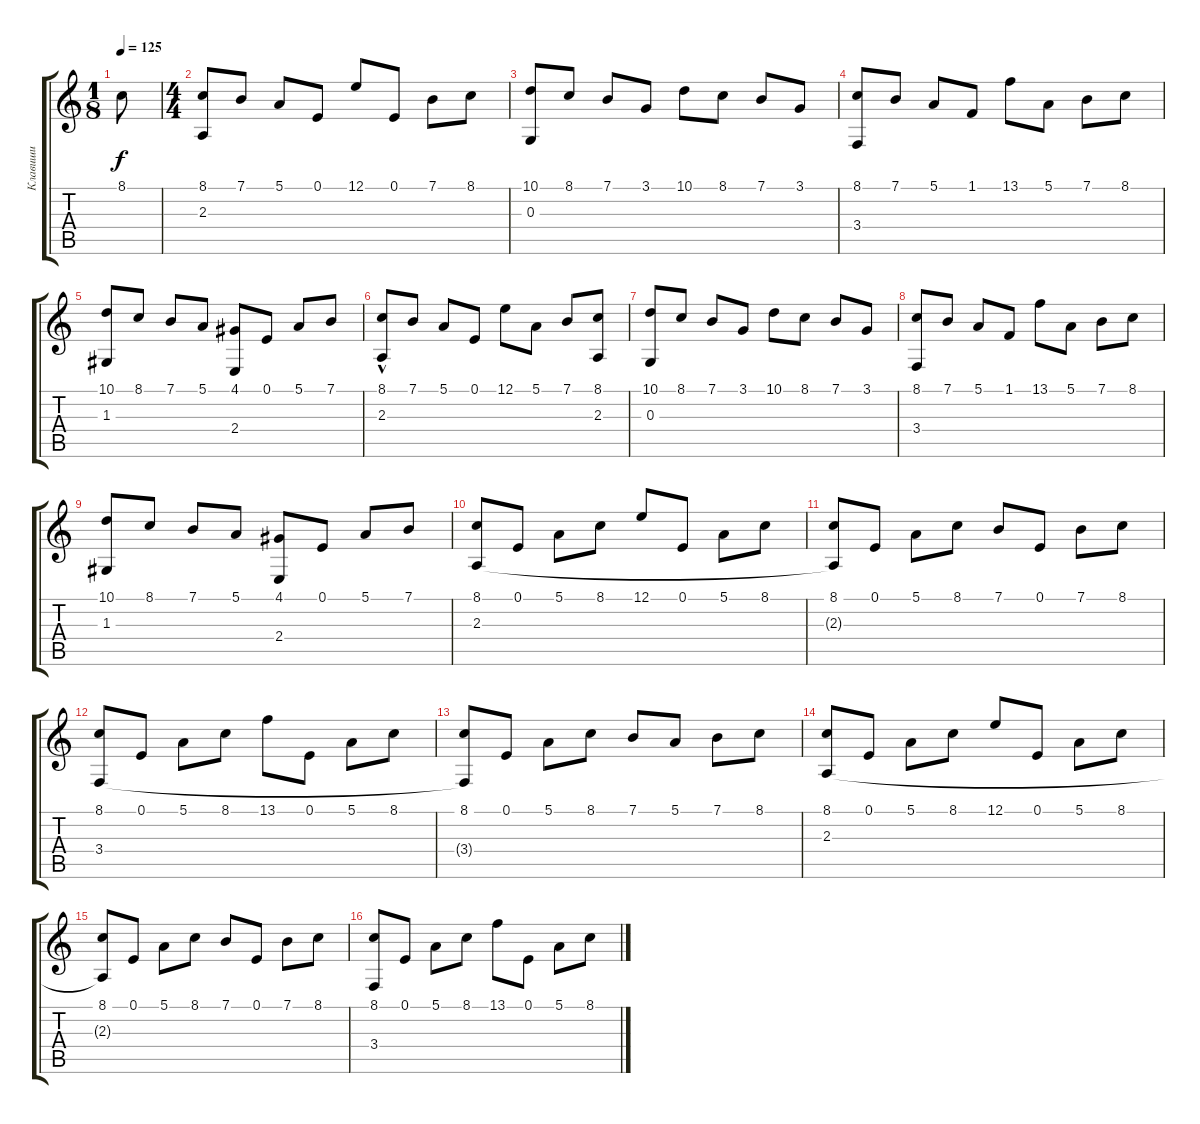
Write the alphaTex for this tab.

\track ("Клавиши" "Клавиши") {instrument brightacousticpiano}
\staff {score tabs}
\tuning (E4 B3 G3 D3 A2 E2) {hide}
\ts (1 8)
\tempo 125
\clef g2
\ks c
8.1.8{dy f instrument brightacousticpiano} |
\ts (4 4)
(8.1 2.3).8 7.1.8 5.1.8 0.1.8 12.1.8 0.1.8 7.1.8 8.1.8 |
(10.1 0.3).8 8.1.8 7.1.8 3.1.8 10.1.8 8.1.8 7.1.8 3.1.8 |
(8.1 3.4).8 7.1.8 5.1.8 1.1.8 13.1.8 5.1.8 7.1.8 8.1.8 |
(10.1 1.3).8 8.1.8 7.1.8 5.1.8 (4.1 2.4).8 0.1.8 5.1.8 7.1.8 |
(8.1 2.3{hac}).8 7.1.8 5.1.8 0.1.8 12.1.8 5.1.8 7.1.8 (8.1 2.3).8 |
(10.1 0.3).8 8.1.8 7.1.8 3.1.8 10.1.8 8.1.8 7.1.8 3.1.8 |
(8.1 3.4).8 7.1.8 5.1.8 1.1.8 13.1.8 5.1.8 7.1.8 8.1.8 |
(10.1 1.3).8 8.1.8 7.1.8 5.1.8 (4.1 2.4).8 0.1.8 5.1.8 7.1.8 |
(8.1 2.3).8 0.1.8 5.1.8 8.1.8 12.1.8 0.1.8 5.1.8 8.1.8 |
(8.1 2.3{t}).8 0.1.8 5.1.8 8.1.8 7.1.8 0.1.8 7.1.8 8.1.8 |
(8.1 3.4).8 0.1.8 5.1.8 8.1.8 13.1.8 0.1.8 5.1.8 8.1.8 |
(8.1 3.4{t}).8 0.1.8 5.1.8 8.1.8 7.1.8 5.1.8 7.1.8 8.1.8 |
(8.1 2.3).8 0.1.8 5.1.8 8.1.8 12.1.8 0.1.8 5.1.8 8.1.8 |
(8.1 2.3{t}).8 0.1.8 5.1.8 8.1.8 7.1.8 0.1.8 7.1.8 8.1.8 |
(8.1 3.4).8 0.1.8 5.1.8 8.1.8 13.1.8 0.1.8 5.1.8 8.1.8
